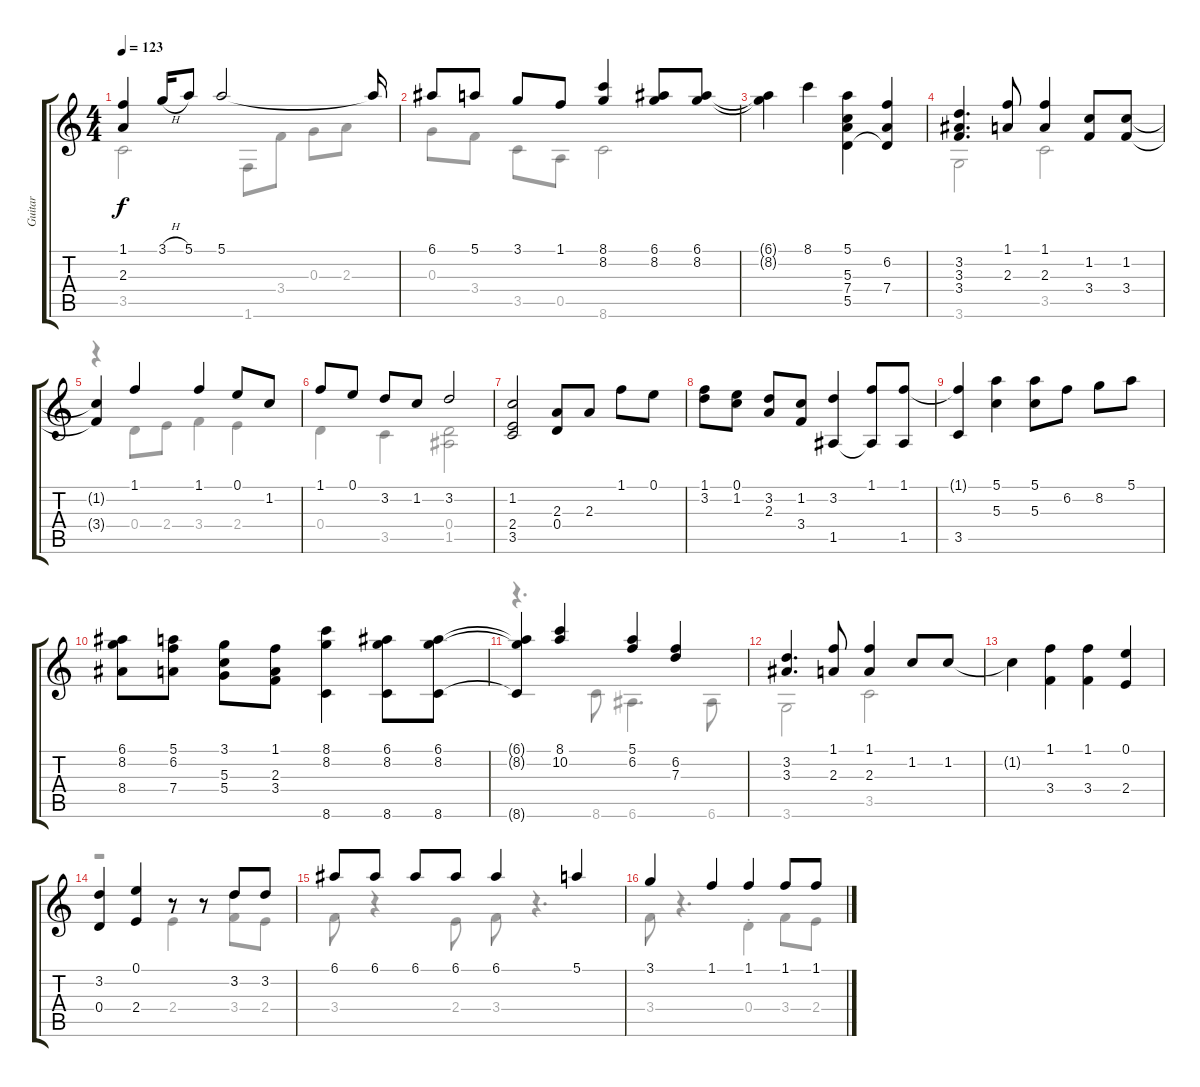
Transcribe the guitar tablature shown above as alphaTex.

\track ("Guitar" "Guitar") {solo instrument acousticguitarnylon}
\staff {score tabs}
\tuning (E4 B3 G3 D3 A2 E2) {hide}
\voice
\ts (4 4)
\tempo 123
\clef g2
\ks c
(1.1 2.3).4{dy f} 3.1{h}.16 5.1.8 5.1.2 5.1{t}.16 |
6.1.8 5.1.8 3.1.8 1.1.8 (8.1 8.2).4 (6.1 8.2).8 (6.1 8.2).8 |
(6.1{t} 8.2{t}).4 8.1.4 (5.1 5.3 7.4 5.5).4 (6.2 7.4 5.5{t}).4 |
(3.2 3.3 3.4).4{d} (1.1 2.3).8 (1.1 2.3).4 (1.2 3.4).8 (1.2 3.4).8 |
(1.2{t} 3.4{t}).4 1.1.4 1.1.4 0.1.8 1.2.8 |
1.1.8 0.1.8 3.2.8 1.2.8 3.2.2 |
(1.2 2.4 3.5).2 (2.3 0.4).8 2.3.8 1.1.8 0.1.8 |
(1.1 3.2).8 (0.1 1.2).8 (3.2 2.3).8 (1.2 3.4).8 (3.2 1.5).4 (1.1 1.5{t}).8 (1.1 1.5).8 |
(1.1{t} 3.5).4 (5.1 5.3).4 (5.1 5.3).8 6.2.8 8.2.8 5.1.8 |
(6.1 8.2 8.4).8 (5.1 6.2 7.4).8 (3.1 5.3 5.4).8 (1.1 2.3 3.4).8 (8.1 8.2 8.6).4 (6.1 8.2 8.6).8 (6.1 8.2 8.6).8 |
(6.1{t} 8.2{t} 8.6{t}).4 (8.1 10.2).4 (5.1 6.2).4 (6.2 7.3).4 |
(3.2 3.3).4{d} (1.1 2.3).8 (1.1 2.3).4 1.2.8 1.2.8 |
1.2{t}.4 (1.1 3.4).4 (1.1 3.4).4 (0.1 2.4).4 |
(3.2 0.4).4 (0.1 2.4).4 r.8 r.8 3.2.8 3.2.8 |
6.1.8 6.1.8 6.1.8 6.1.8 6.1.4 5.1.4 |
3.1.4 1.1.4 1.1.4 1.1.8 1.1.8
\voice
\clef g2
\ottava regular
\simile none
\ks c
3.5.2{dy f} 1.6.8 3.4.8 0.3.8 2.3.8 |
0.3.8 3.4.8 3.5.8 0.5.8 8.6.2 |
|
3.6.2 3.5.2 |
r.4 0.4.8 2.4.8 3.4.4 2.4.4 |
0.4.4 3.5.4 (0.4 1.5).2 |
|
|
|
|
r.4{d} 8.6.8 6.6.4{d} 6.6.8 |
3.6.2 3.5.2 |
|
r.2 2.4.4 (3.2 3.4).8 2.4.8 |
3.4.8 r.4 2.4.8 3.4.8 r.4{d} |
3.4.8 r.4{d} 0.4{st}.4 3.4.8 2.4.8
